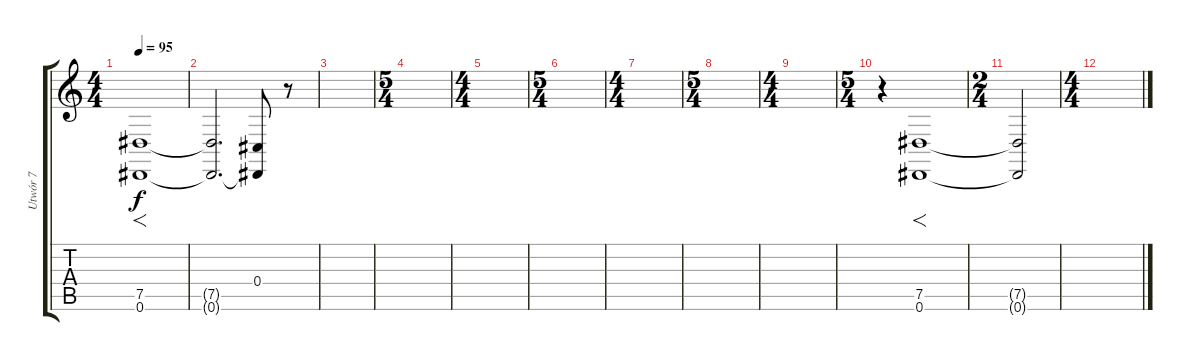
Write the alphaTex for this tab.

\track ("Utwór 7" "Utwór 7") {instrument violin}
\staff {score tabs}
\tuning (Eb4 Bb3 Gb3 Db3 Ab2 Eb2) {hide}
\ts (4 4)
\tempo 95
\clef g2
\ks c
(7.5 0.6).1{f dy f instrument violin} |
(7.5{t} 0.6{t}).2{d} (0.4 0.6{t}).8 r.8 |
|
\ts (5 4)
|
\ts (4 4)
|
\ts (5 4)
|
\ts (4 4)
|
\ts (5 4)
|
\ts (4 4)
|
\ts (5 4)
r.4 (7.5 0.6).1{f} |
\ts (2 4)
(7.5{t} 0.6{t}).2 |
\ts (4 4)
